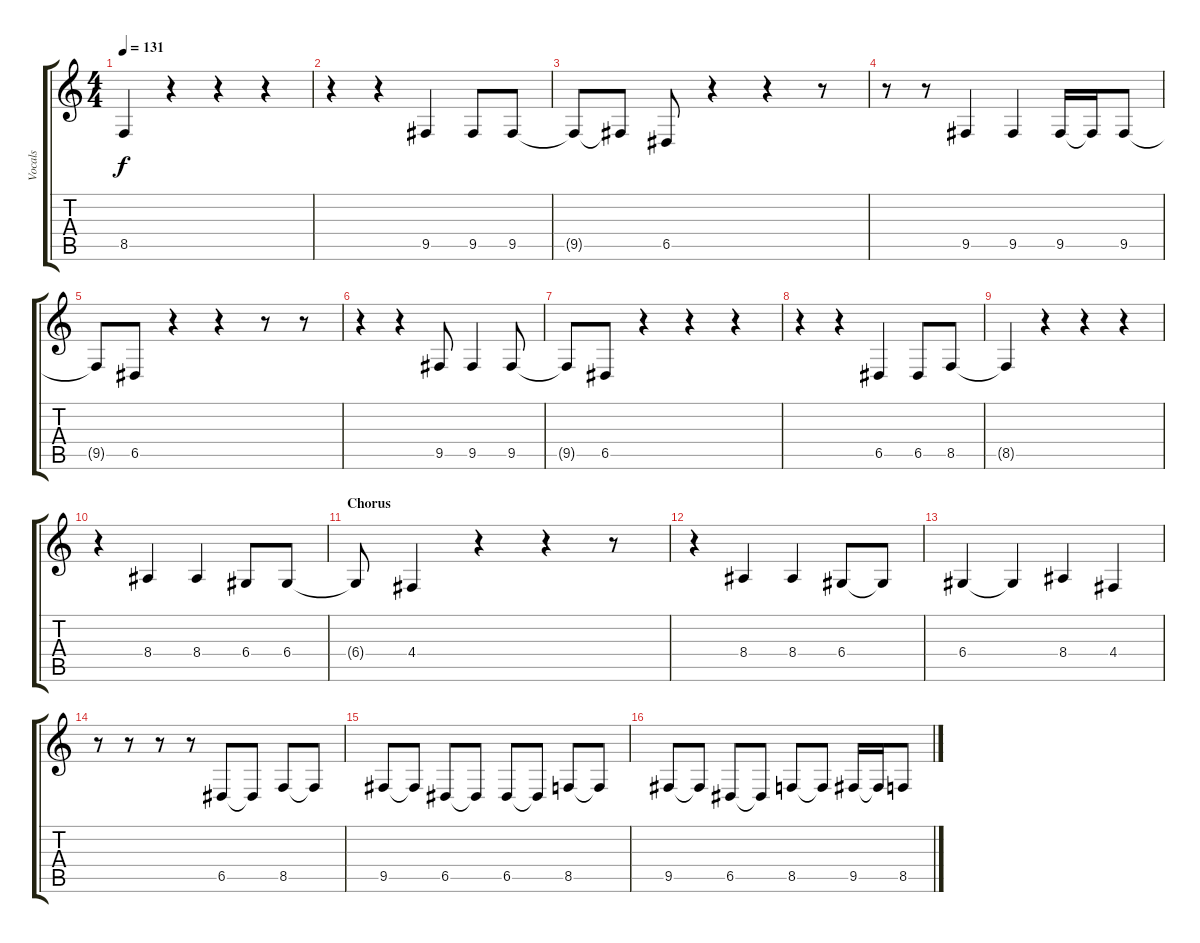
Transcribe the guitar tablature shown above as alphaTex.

\track ("Vocals" "Vocals") {instrument oboe}
\staff {score tabs}
\tuning (E4 B3 G3 D3 A2 E2) {hide}
\ts (4 4)
\tempo 131
\clef g2
\ks c
8.5{t}.4{dy f} r.4 r.4 r.4 |
r.4 r.4 9.5.4 9.5.8 9.5.8 |
9.5{t}.8 9.5{t}.8 6.5.8 r.4 r.4 r.8 |
r.8 r.8 9.5.4 9.5.4 9.5.16 9.5{t}.16 9.5.8 |
9.5{t}.8 6.5.8 r.4 r.4 r.8 r.8 |
r.4 r.4 9.5.8 9.5.4 9.5.8 |
9.5{t}.8 6.5.8 r.4 r.4 r.4 |
r.4 r.4 6.5.4 6.5.8 8.5.8 |
8.5{t}.4 r.4 r.4 r.4 |
r.4 8.4.4 8.4.4 6.4.8 6.4.8 |
\section ("" "Chorus")
6.4{t}.8 4.4.4 r.4 r.4 r.8 |
r.4 8.4.4 8.4.4 6.4.8 6.4{t}.8 |
6.4.4 6.4{t}.4 8.4.4 4.4.4 |
r.8 r.8 r.8 r.8 6.5.8 6.5{t}.8 8.5.8 8.5{t}.8 |
9.5.8 9.5{t}.8 6.5.8 6.5{t}.8 6.5.8 6.5{t}.8 8.5.8 8.5{t}.8 |
9.5.8 9.5{t}.8 6.5.8 6.5{t}.8 8.5.8 8.5{t}.8 9.5.16 9.5{t}.16 8.5.8
